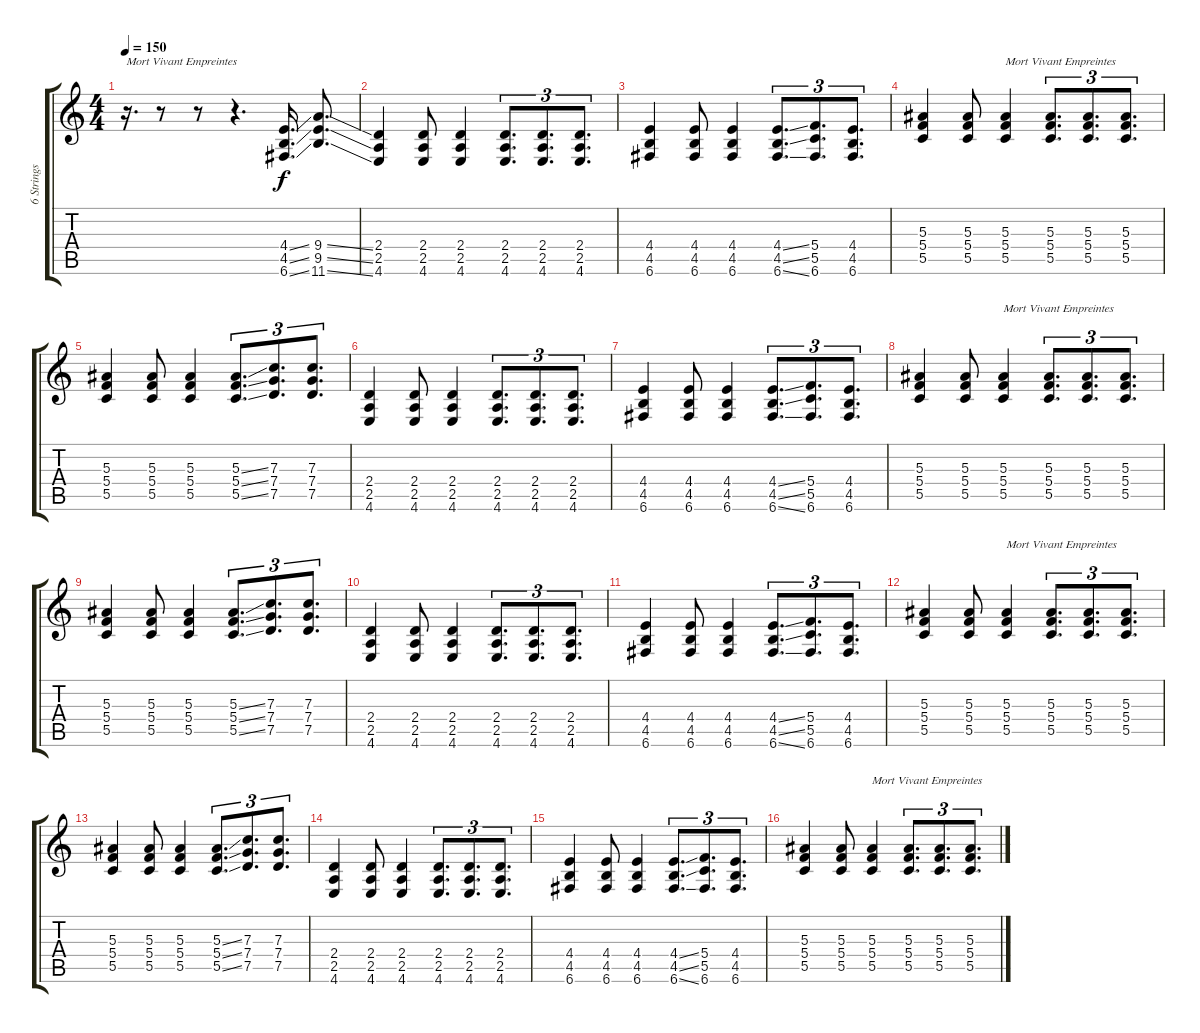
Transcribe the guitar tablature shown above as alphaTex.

\track ("6 Strings Guitar Dropped C Tuning" "6 Strings ") {instrument distortionguitar}
\staff {score tabs}
\tuning (D4 A3 F3 C3 G2 C2) {hide}
\ts (4 4)
\tempo 150
\clef g2
\ks c
r.16{d txt "Mort Vivant Empreintes" dy f instrument distortionguitar} r.8 r.8 r.4{d} (4.4{ss} 4.5{ss} 6.6{ss}).16{d} (9.4{ss} 9.5{ss} 11.6{ss}).8{d} |
(2.4 2.5 4.6).4 (2.4 2.5 4.6).8 (2.4 2.5 4.6).4 (2.4 2.5 4.6).8{d tu (3 2)} (2.4 2.5 4.6).8{d tu (3 2)} (2.4 2.5 4.6).8{d tu (3 2)} |
(4.4 4.5 6.6).4 (4.4 4.5 6.6).8 (4.4 4.5 6.6).4 (4.4{ss} 4.5{ss} 6.6{ss}).8{d tu (3 2)} (5.4 5.5 6.6).8{d tu (3 2)} (4.4 4.5 6.6).8{d tu (3 2)} |
(5.3 5.4 5.5).4 (5.3 5.4 5.5).8 (5.3 5.4 5.5).4{txt "Mort Vivant Empreintes"} (5.3 5.4 5.5).8{d tu (3 2)} (5.3 5.4 5.5).8{d tu (3 2)} (5.3 5.4 5.5).8{d tu (3 2)} |
(5.3 5.4 5.5).4 (5.3 5.4 5.5).8 (5.3 5.4 5.5).4 (5.3{ss} 5.4{ss} 5.5{ss}).8{d tu (3 2)} (7.3 7.4 7.5).8{d tu (3 2)} (7.3 7.4 7.5).8{d tu (3 2)} |
(2.4 2.5 4.6).4 (2.4 2.5 4.6).8 (2.4 2.5 4.6).4 (2.4 2.5 4.6).8{d tu (3 2)} (2.4 2.5 4.6).8{d tu (3 2)} (2.4 2.5 4.6).8{d tu (3 2)} |
(4.4 4.5 6.6).4 (4.4 4.5 6.6).8 (4.4 4.5 6.6).4 (4.4{ss} 4.5{ss} 6.6{ss}).8{d tu (3 2)} (5.4 5.5 6.6).8{d tu (3 2)} (4.4 4.5 6.6).8{d tu (3 2)} |
(5.3 5.4 5.5).4 (5.3 5.4 5.5).8 (5.3 5.4 5.5).4{txt "Mort Vivant Empreintes"} (5.3 5.4 5.5).8{d tu (3 2)} (5.3 5.4 5.5).8{d tu (3 2)} (5.3 5.4 5.5).8{d tu (3 2)} |
(5.3 5.4 5.5).4 (5.3 5.4 5.5).8 (5.3 5.4 5.5).4 (5.3{ss} 5.4{ss} 5.5{ss}).8{d tu (3 2)} (7.3 7.4 7.5).8{d tu (3 2)} (7.3 7.4 7.5).8{d tu (3 2)} |
(2.4 2.5 4.6).4 (2.4 2.5 4.6).8 (2.4 2.5 4.6).4 (2.4 2.5 4.6).8{d tu (3 2)} (2.4 2.5 4.6).8{d tu (3 2)} (2.4 2.5 4.6).8{d tu (3 2)} |
(4.4 4.5 6.6).4 (4.4 4.5 6.6).8 (4.4 4.5 6.6).4 (4.4{ss} 4.5{ss} 6.6{ss}).8{d tu (3 2)} (5.4 5.5 6.6).8{d tu (3 2)} (4.4 4.5 6.6).8{d tu (3 2)} |
(5.3 5.4 5.5).4 (5.3 5.4 5.5).8 (5.3 5.4 5.5).4{txt "Mort Vivant Empreintes"} (5.3 5.4 5.5).8{d tu (3 2)} (5.3 5.4 5.5).8{d tu (3 2)} (5.3 5.4 5.5).8{d tu (3 2)} |
(5.3 5.4 5.5).4 (5.3 5.4 5.5).8 (5.3 5.4 5.5).4 (5.3{ss} 5.4{ss} 5.5{ss}).8{d tu (3 2)} (7.3 7.4 7.5).8{d tu (3 2)} (7.3 7.4 7.5).8{d tu (3 2)} |
(2.4 2.5 4.6).4 (2.4 2.5 4.6).8 (2.4 2.5 4.6).4 (2.4 2.5 4.6).8{d tu (3 2)} (2.4 2.5 4.6).8{d tu (3 2)} (2.4 2.5 4.6).8{d tu (3 2)} |
(4.4 4.5 6.6).4 (4.4 4.5 6.6).8 (4.4 4.5 6.6).4 (4.4{ss} 4.5{ss} 6.6{ss}).8{d tu (3 2)} (5.4 5.5 6.6).8{d tu (3 2)} (4.4 4.5 6.6).8{d tu (3 2)} |
(5.3 5.4 5.5).4 (5.3 5.4 5.5).8 (5.3 5.4 5.5).4{txt "Mort Vivant Empreintes"} (5.3 5.4 5.5).8{d tu (3 2)} (5.3 5.4 5.5).8{d tu (3 2)} (5.3 5.4 5.5).8{d tu (3 2)}
